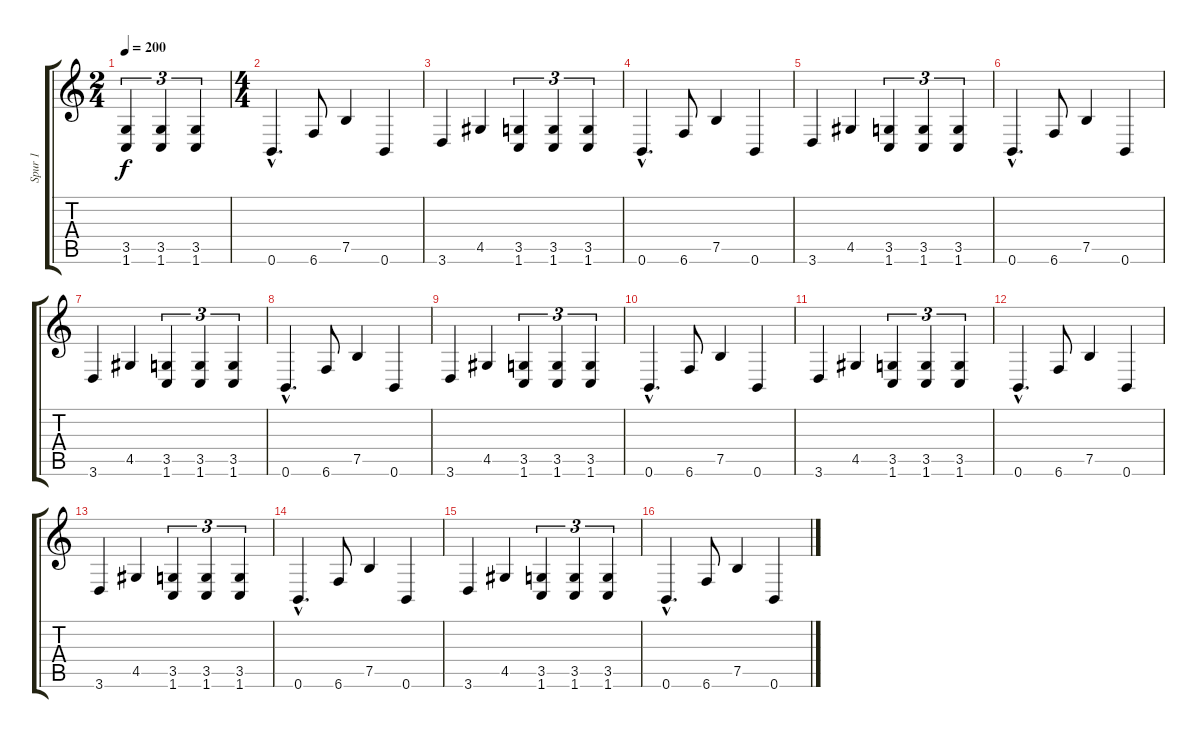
\track ("Spur 1" "Spur 1") {instrument distortionguitar}
\staff {score tabs}
\tuning (B3 Gb3 D3 A2 E2 B1) {hide}
\ts (2 4)
\tempo 200
\clef g2
\ks c
(3.5 1.6).4{tu (3 2) dy f instrument distortionguitar} (3.5 1.6).4{tu (3 2)} (3.5 1.6).4{tu (3 2)} |
\ts (4 4)
0.6{hac}.4{d} 6.6.8 7.5.4 0.6.4 |
3.6.4 4.5.4 (3.5 1.6).4{tu (3 2)} (3.5 1.6).4{tu (3 2)} (3.5 1.6).4{tu (3 2)} |
0.6{hac}.4{d} 6.6.8 7.5.4 0.6.4 |
3.6.4 4.5.4 (3.5 1.6).4{tu (3 2)} (3.5 1.6).4{tu (3 2)} (3.5 1.6).4{tu (3 2)} |
0.6{hac}.4{d} 6.6.8 7.5.4 0.6.4 |
3.6.4 4.5.4 (3.5 1.6).4{tu (3 2)} (3.5 1.6).4{tu (3 2)} (3.5 1.6).4{tu (3 2)} |
0.6{hac}.4{d} 6.6.8 7.5.4 0.6.4 |
3.6.4 4.5.4 (3.5 1.6).4{tu (3 2)} (3.5 1.6).4{tu (3 2)} (3.5 1.6).4{tu (3 2)} |
0.6{hac}.4{d} 6.6.8 7.5.4 0.6.4 |
3.6.4 4.5.4 (3.5 1.6).4{tu (3 2)} (3.5 1.6).4{tu (3 2)} (3.5 1.6).4{tu (3 2)} |
0.6{hac}.4{d} 6.6.8 7.5.4 0.6.4 |
3.6.4 4.5.4 (3.5 1.6).4{tu (3 2)} (3.5 1.6).4{tu (3 2)} (3.5 1.6).4{tu (3 2)} |
0.6{hac}.4{d} 6.6.8 7.5.4 0.6.4 |
3.6.4 4.5.4 (3.5 1.6).4{tu (3 2)} (3.5 1.6).4{tu (3 2)} (3.5 1.6).4{tu (3 2)} |
0.6{hac}.4{d} 6.6.8 7.5.4 0.6.4
